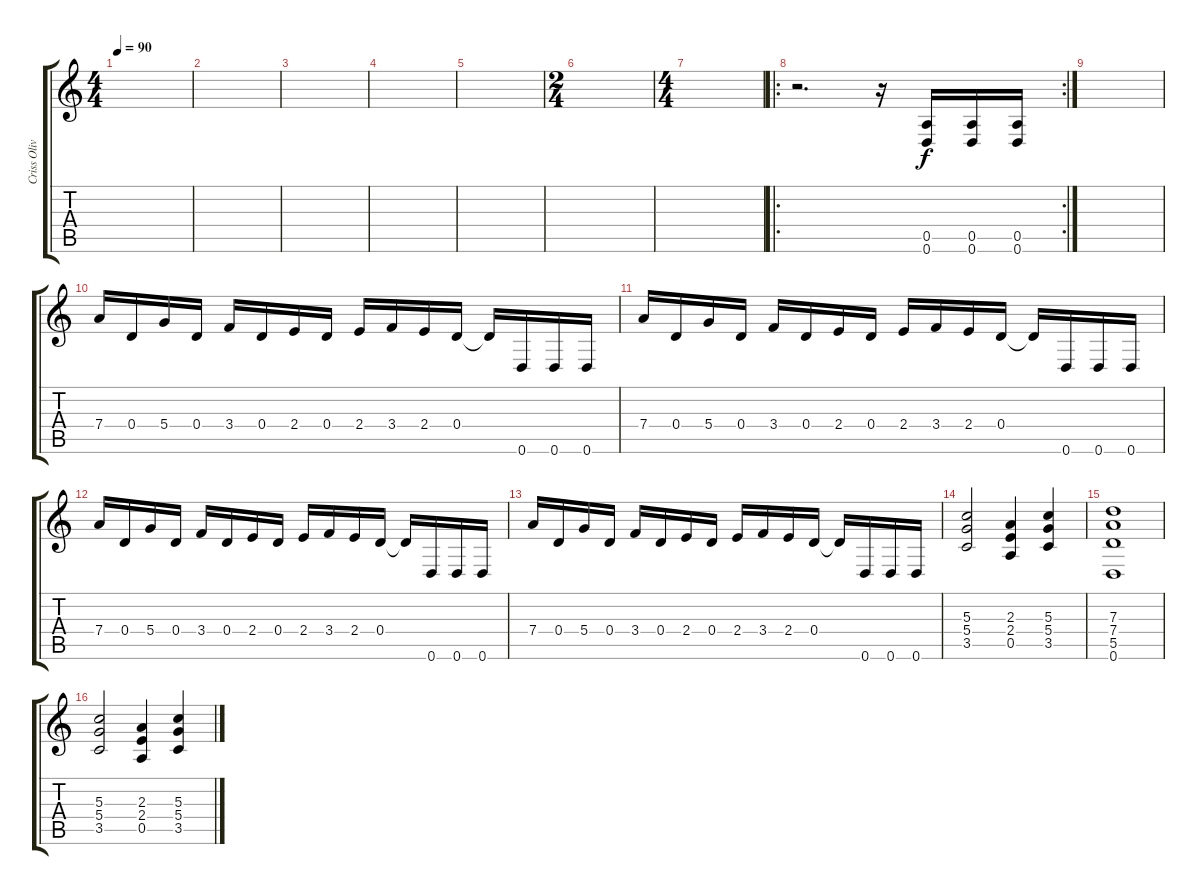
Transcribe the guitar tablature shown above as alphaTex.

\track ("Criss Oliva" "Criss Oliv") {instrument overdrivenguitar}
\staff {score tabs}
\tuning (E4 B3 G3 D3 A2 D2) {hide}
\ts (4 4)
\tempo 90
\clef g2
\ks c
|
|
|
|
|
\ts (2 4)
|
\ts (4 4)
|
\ro
\rc 2
r.2{d} r.16 (0.5 0.6).16 (0.5 0.6).16 (0.5 0.6).16 |
|
7.4.16 0.4.16 5.4.16 0.4.16 3.4.16 0.4.16 2.4.16 0.4.16 2.4.16 3.4.16 2.4.16 0.4.16 0.4{t}.16 0.6.16 0.6.16 0.6.16 |
7.4.16 0.4.16 5.4.16 0.4.16 3.4.16 0.4.16 2.4.16 0.4.16 2.4.16 3.4.16 2.4.16 0.4.16 0.4{t}.16 0.6.16 0.6.16 0.6.16 |
7.4.16 0.4.16 5.4.16 0.4.16 3.4.16 0.4.16 2.4.16 0.4.16 2.4.16 3.4.16 2.4.16 0.4.16 0.4{t}.16 0.6.16 0.6.16 0.6.16 |
7.4.16 0.4.16 5.4.16 0.4.16 3.4.16 0.4.16 2.4.16 0.4.16 2.4.16 3.4.16 2.4.16 0.4.16 0.4{t}.16 0.6.16 0.6.16 0.6.16 |
(5.3 5.4 3.5).2 (2.3 2.4 0.5).4 (5.3 5.4 3.5).4 |
(7.3 7.4 5.5 0.6).1 |
(5.3 5.4 3.5).2 (2.3 2.4 0.5).4 (5.3 5.4 3.5).4
